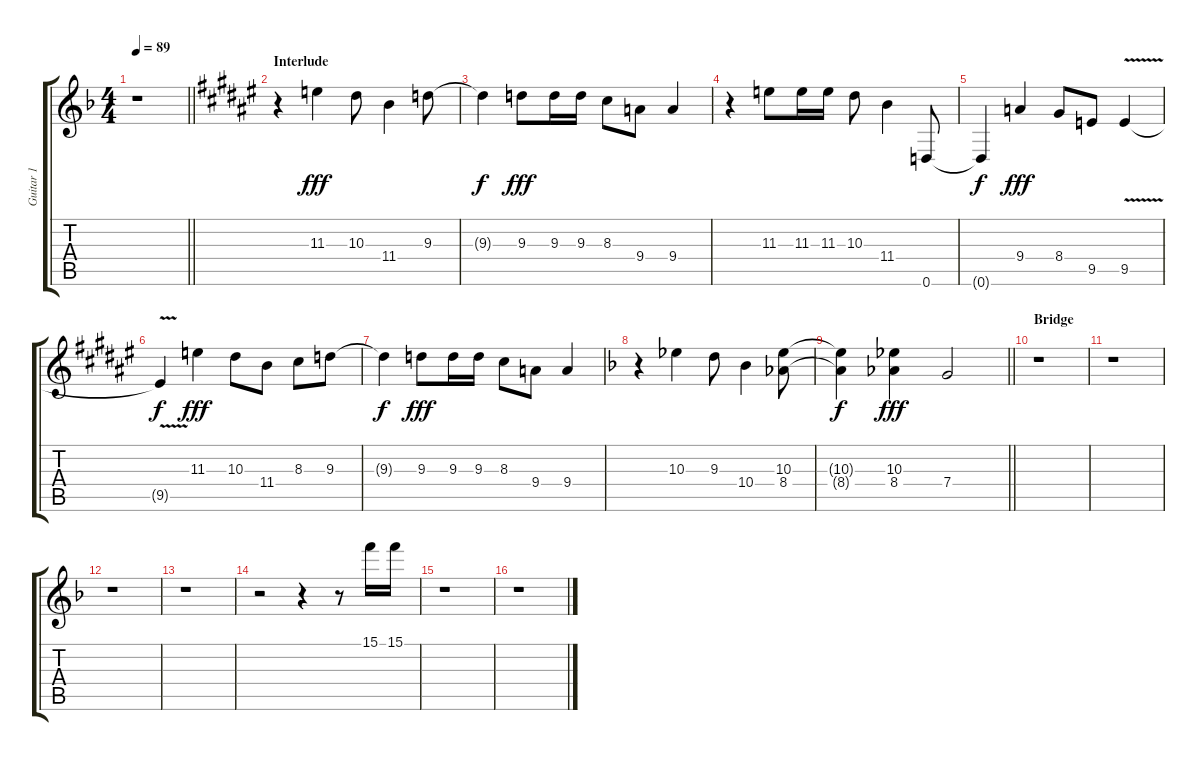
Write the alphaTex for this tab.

\track ("Guitar 1" "Guitar 1") {instrument distortionguitar}
\staff {score tabs}
\tuning (D4 A3 F3 C3 G2 D2) {hide}
\ts (4 4)
\tempo 89
\clef g2
\barLineRight lightlight
\ks f
r.1{dy f} |
\section ("" "Interlude")
\ks f#
r.4 11.3.4{dy fff} 10.3.8 11.4.4 9.3.8 |
9.3{t}.4{dy f} 9.3.8{dy fff} 9.3.16 9.3.16 8.3.8 9.4.8 9.4.4 |
r.4 11.3.8 11.3.16 11.3.16 10.3.8 11.4.4 0.6.8 |
0.6{t}.4{dy f} 9.4.4{dy fff} 8.4.8 9.5.8 9.5{v}.4 |
9.5{t}.4{dy f} 11.3.4{dy fff} 10.3.8 11.4.8 8.3.8 9.3.8 |
9.3{t}.4{dy f} 9.3.8{dy fff} 9.3.16 9.3.16 8.3.8 9.4.8 9.4.4 |
\ks f
r.4 10.3.4 9.3.8 10.4.4 (10.3 8.4).8 |
\barLineRight lightlight
(10.3{t} 8.4{t}).4{dy f} (10.3 8.4).4{dy fff} 7.4.2 |
\section ("" "Bridge")
r.1 |
r.1 |
r.1 |
r.1 |
r.2 r.4 r.8 15.1.16 15.1.16 |
r.1 |
r.1
